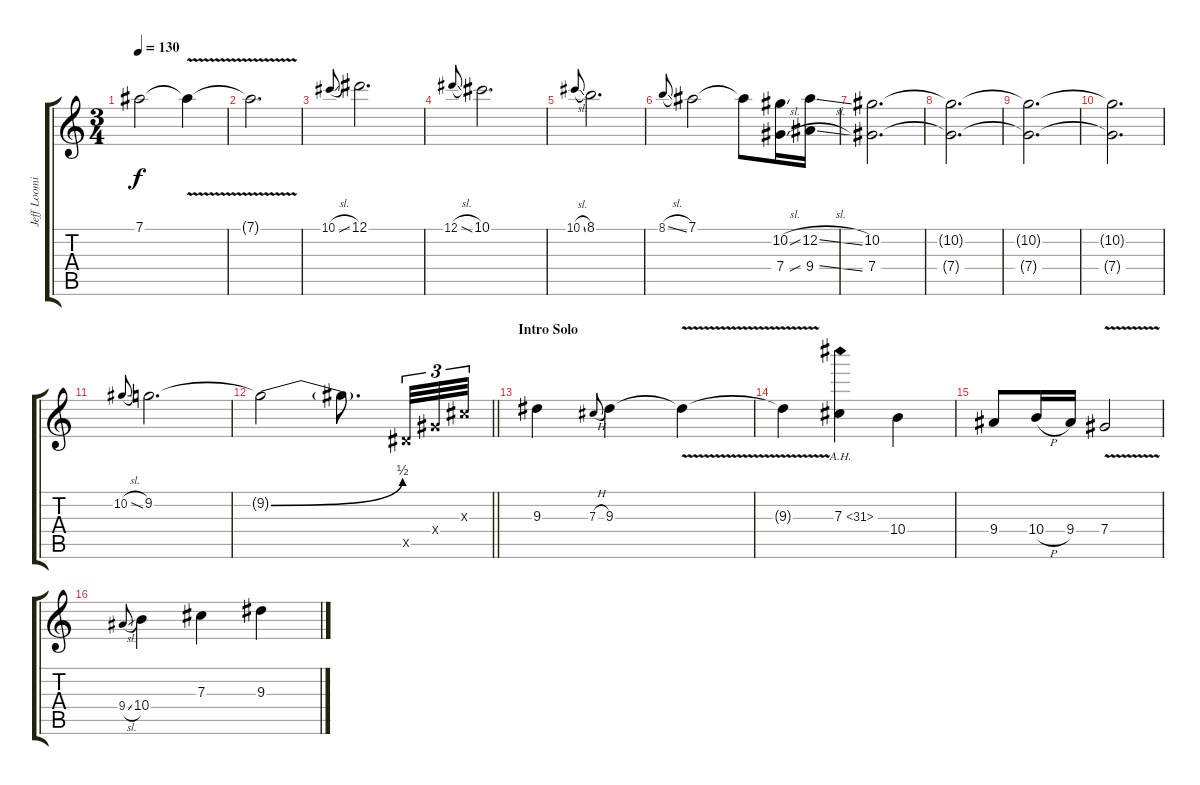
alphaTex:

\track ("Jeff Loomis Solo Gtr" "Jeff Loomi") {instrument distortionguitar}
\staff {score tabs}
\tuning (Eb4 Bb3 Gb3 Db3 Ab2 Db2) {hide}
\ts (3 4)
\tempo 130
\clef g2
\ks c
7.1.2{dy f} 7.1{v t}.4 |
7.1{t}.2{d} |
10.1{sl}.8{gr onbeat} 12.1.2{d} |
12.1{sl}.8{gr onbeat} 10.1.2{d} |
10.1{sl}.8{gr onbeat} 8.1.2{d} |
8.1{sl}.8{gr onbeat} 7.1.2 7.1{t}.8 (10.2{sl} 7.4{sl}).16 (12.2{sl} 9.4{sl}).16 |
(10.2 7.4).2{d} |
(10.2{t} 7.4{t}).2{d} |
(10.2{t} 7.4{t}).2{d} |
(10.2{t} 7.4{t}).2{d} |
10.2{sl}.8{gr onbeat} 9.2.2{d} |
\barLineRight lightlight
9.2{be (bend 0 0 60 2) t}.2 9.2{t}.8{d} 7.5{x}.32{tu (3 2) volume 16} 7.4{x}.32{tu (3 2)} 7.3{x}.32{tu (3 2)} |
\section ("" "Intro Solo")
9.3.4 7.3{h}.8{gr onbeat} 9.3.4 9.3{v t}.4 |
9.3{t}.4 7.3{ah 24}.4 10.4.4 |
9.4.8 10.4{h}.16 9.4.16 7.4{v}.2 |
9.4{sl}.8{gr onbeat} 10.4.4 7.3.4 9.3.4
